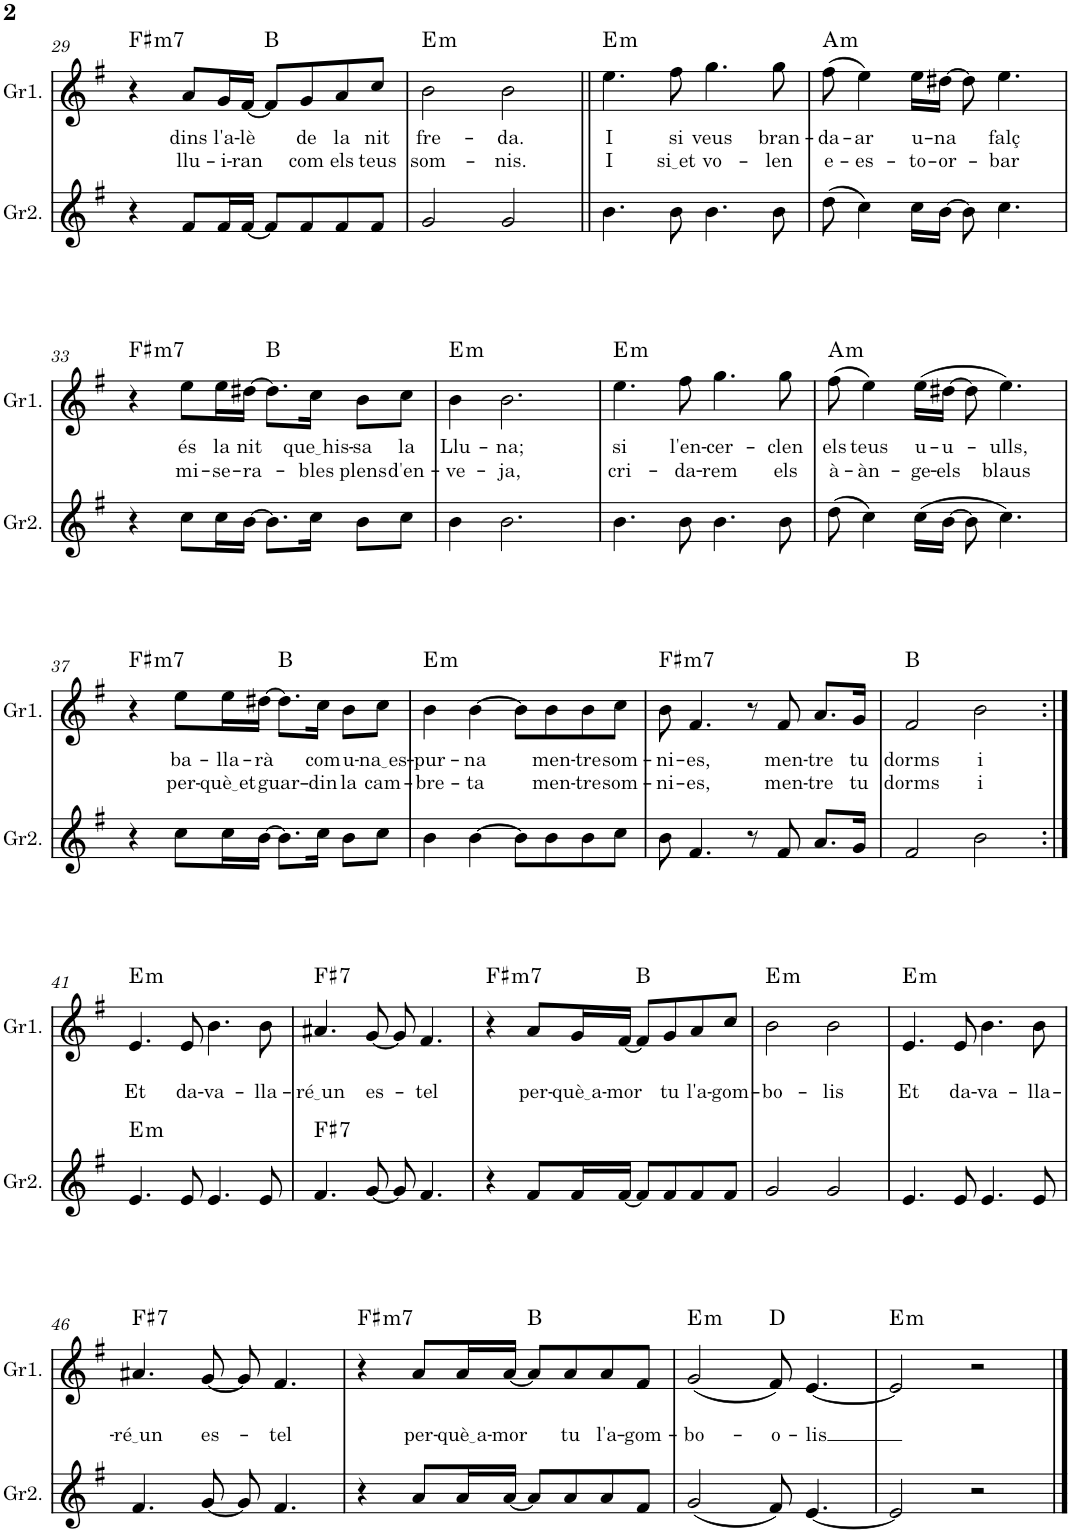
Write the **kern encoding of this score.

**kern	**harte	**kern	**text	**text	**harte
*part2	*part2	*part1	*part1	*part1	*part1
*staff2	*	*staff1	*staff1	*staff1	*
*I"Gralla2	*	*I"Gralla1	*	*	*
*I'Gr2.	*	*I'Gr1.	*	*	*
!!LO:PB:g=z
*clefG2	*	*clefG2	*	*	*
*k[f#]	*	*k[f#]	*	*	*
*M4/4	*	*M4/4	*	*	*
=29	=29	=29	=29	=29	=29
!	!	!	!	!	!LO:H:kt=m7
4r	.	4r	.	.	F#:min7
!	!	!	!LO:LY:b	!LO:LY:b	!
8f#/L	.	8a/L	dins	llu-	.
!	!	!	!LO:LY:b	!LO:LY:b	!
16f#/L	.	16g/L	l'a-	-i-	.
!	!	!	!LO:LY:b	!LO:LY:b	!
[16f#/JJ	.	[16f#/JJ	-lè	-ran	.
8f#/L]	.	8f#/L]	.	.	B:maj
!	!	!	!LO:LY:b	!LO:LY:b	!
8f#/	.	8g/	de	com	.
!	!	!	!LO:LY:b	!LO:LY:b	!
8f#/	.	8a/	la	els	.
!	!	!	!LO:LY:b	!LO:LY:b	!
8f#/J	.	8cc/J	nit	teus	.
=30	=30	=30	=30	=30	=30
!	!	!	!LO:LY:b	!LO:LY:b	!LO:H:kt=m
2g/	.	2b\	fre-	som-	E:min
!	!	!	!LO:LY:b	!LO:LY:b	!
2g/	.	2b\	-da.	-nis.	.
=31||	=31||	=31||	=31||	=31||	=31||
!	!	!	!LO:LY:b	!LO:LY:b	!LO:H:kt=m
4.b\	.	4.ee\	I	I	E:min
!	!	!	!LO:LY:b	!LO:LY:b	!
8b\	.	8ff#\	si	si et	.
!	!	!	!LO:LY:b	!LO:LY:b	!
4.b\	.	4.gg\	veus	vo-	.
!	!	!	!LO:LY:b	!LO:LY:b	!
8b\	.	8gg\	bran-	-len	.
=32	=32	=32	=32	=32	=32
!	!	!	!LO:LY:b	!LO:LY:b	!LO:H:kt=m
(8dd\	.	(8ff#\	-da-	e-	A:min
!	!	!	!LO:LY:b	!LO:LY:b	!
4cc\)	.	4ee\)	-ar	-es-	.
!	!	!	!LO:LY:b	!LO:LY:b	!
16cc\LL	.	16ee\LL	u-	-to-	.
!	!	!	!LO:LY:b	!LO:LY:b	!
[16b\JJ	.	[16dd#X\JJ	-na	-or-	.
8b\]	.	8dd#\]	.	.	.
!	!	!	!LO:LY:b	!LO:LY:b	!
4.cc\	.	4.ee\	falç	-bar	.
!!LO:LB:g=z
=33	=33	=33	=33	=33	=33
!	!	!	!	!	!LO:H:kt=m7
4r	.	4r	.	.	F#:min7
!	!	!	!LO:LY:b	!LO:LY:b	!
8cc\L	.	8ee\L	és	mi-	.
!	!	!	!LO:LY:b	!LO:LY:b	!
16cc\L	.	16ee\L	la	-se-	.
!	!	!	!LO:LY:b	!LO:LY:b	!
[16b\JJ	.	[16dd#X\JJ	nit	-ra-	.
8.b\L]	.	8.dd#\L]	.	.	B:maj
!	!	!	!LO:LY:b	!LO:LY:b	!
16cc\Jk	.	16cc\Jk	que his	-bles	.
!	!	!	!LO:LY:b	!LO:LY:b	!
8b\L	.	8b\L	-sa	plens	.
!	!	!	!LO:LY:b	!LO:LY:b	!
8cc\J	.	8cc\J	la	d'en-	.
=34	=34	=34	=34	=34	=34
!	!	!	!LO:LY:b	!LO:LY:b	!LO:H:kt=m
4b\	.	4b\	Llu-	-ve-	E:min
!	!	!	!LO:LY:b	!LO:LY:b	!
2.b\	.	2.b\	-na;	-ja,	.
=35	=35	=35	=35	=35	=35
!	!	!	!LO:LY:b	!LO:LY:b	!LO:H:kt=m
4.b\	.	4.ee\	si	cri-	E:min
!	!	!	!LO:LY:b	!LO:LY:b	!
8b\	.	8ff#\	l'en-	-da-	.
!	!	!	!LO:LY:b	!LO:LY:b	!
4.b\	.	4.gg\	-cer-	-rem	.
!	!	!	!LO:LY:b	!LO:LY:b	!
8b\	.	8gg\	-clen	els	.
=36	=36	=36	=36	=36	=36
!	!	!	!LO:LY:b	!LO:LY:b	!LO:H:kt=m
(8dd\	.	(8ff#\	els	à-	A:min
!	!	!	!LO:LY:b	!LO:LY:b	!
4cc\)	.	4ee\)	teus	-àn-	.
!	!	!	!LO:LY:b	!LO:LY:b	!
(16cc\LL	.	(16ee\LL	u-	-ge-	.
!	!	!	!LO:LY:b	!LO:LY:b	!
[16b\JJ	.	[16dd#X\JJ	-u-	-els	.
8b\]	.	8dd#\]	.	.	.
!	!	!	!LO:LY:b	!LO:LY:b	!
4.cc\)	.	4.ee\)	-ulls,	blaus	.
!!LO:LB:g=z
=37	=37	=37	=37	=37	=37
!	!	!	!	!	!LO:H:kt=m7
4r	.	4r	.	.	F#:min7
!	!	!	!LO:LY:b	!LO:LY:b	!
8cc\L	.	8ee\L	ba-	per-	.
!	!	!	!LO:LY:b	!LO:LY:b	!
16cc\L	.	16ee\L	-lla-	què et	.
!	!	!	!LO:LY:b	!LO:LY:b	!
[16b\JJ	.	[16dd#X\JJ	-rà	guar-	.
8.b\L]	.	8.dd#\L]	.	.	B:maj
!	!	!	!LO:LY:b	!LO:LY:b	!
16cc\Jk	.	16cc\Jk	com	-din	.
!	!	!	!LO:LY:b	!LO:LY:b	!
8b\L	.	8b\L	u-	la	.
!	!	!	!LO:LY:b	!LO:LY:b	!
8cc\J	.	8cc\J	na es	cam-	.
=38	=38	=38	=38	=38	=38
!	!	!	!LO:LY:b	!LO:LY:b	!LO:H:kt=m
4b\	.	4b\	-pur-	-bre-	E:min
!	!	!	!LO:LY:b	!LO:LY:b	!
[4b\	.	[4b\	-na	-ta	.
8b\L]	.	8b\L]	.	.	.
!	!	!	!LO:LY:b	!LO:LY:b	!
8b\	.	8b\	men-	men-	.
!	!	!	!LO:LY:b	!LO:LY:b	!
8b\	.	8b\	-tre	-tre	.
!	!	!	!LO:LY:b	!LO:LY:b	!
8cc\J	.	8cc\J	som-	som-	.
=39	=39	=39	=39	=39	=39
!	!	!	!LO:LY:b	!LO:LY:b	!LO:H:kt=m7
8b\	.	8b\	-ni-	-ni-	F#:min7
!	!	!	!LO:LY:b	!LO:LY:b	!
4.f#/	.	4.f#/	-es,	-es,	.
8r	.	8r	.	.	.
!	!	!	!LO:LY:b	!LO:LY:b	!
8f#/	.	8f#/	men-	men-	.
!	!	!	!LO:LY:b	!LO:LY:b	!
8.a/L	.	8.a/L	-tre	-tre	.
!	!	!	!LO:LY:b	!LO:LY:b	!
16g/Jk	.	16g/Jk	tu	tu	.
=40	=40	=40	=40	=40	=40
!	!	!	!LO:LY:b	!LO:LY:b	!
2f#/	.	2f#/	dorms	dorms	B:maj
!	!	!	!LO:LY:b	!LO:LY:b	!
2b\	.	2b\	i	i	.
!!LO:LB:g=z
=41:|!	=41:|!	=41:|!	=41:|!	=41:|!	=41:|!
!	!LO:H:kt=m	!	!	!LO:LY:b	!LO:H:kt=m
4.e/	E:min	4.e/	.	Et	E:min
!	!	!	!	!LO:LY:b	!
8e/	.	8e/	.	da-	.
!	!	!	!	!LO:LY:b	!
4.e/	.	4.b\	.	-va-	.
!	!	!	!	!LO:LY:b	!
8e/	.	8b\	.	-lla-	.
=42	=42	=42	=42	=42	=42
!	!LO:H:kt=7	!	!	!LO:LY:b	!LO:H:kt=7
4.f#/	F#:7	4.a#X/	.	ré un	F#:7
!	!	!	!	!LO:LY:b	!
[8g/	.	[8g/	.	es-	.
8g/]	.	8g/]	.	.	.
!	!	!	!	!LO:LY:b	!
4.f#/	.	4.f#/	.	-tel	.
=43	=43	=43	=43	=43	=43
!	!	!	!	!	!LO:H:kt=m7
4r	.	4r	.	.	F#:min7
!	!	!	!	!LO:LY:b	!
8f#/L	.	8a/L	.	per-	.
!	!	!	!	!LO:LY:b	!
16f#/L	.	16g/L	.	què a	.
!	!	!	!	!LO:LY:b	!
[16f#/JJ	.	[16f#/JJ	.	-mor	.
8f#/L]	.	8f#/L]	.	.	B:maj
!	!	!	!	!LO:LY:b	!
8f#/	.	8g/	.	tu	.
!	!	!	!	!LO:LY:b	!
8f#/	.	8a/	.	l'a-	.
!	!	!	!	!LO:LY:b	!
8f#/J	.	8cc/J	.	-gom-	.
=44	=44	=44	=44	=44	=44
!	!	!	!	!LO:LY:b	!LO:H:kt=m
2g/	.	2b\	.	-bo-	E:min
!	!	!	!	!LO:LY:b	!
2g/	.	2b\	.	-lis	.
=45	=45	=45	=45	=45	=45
!	!	!	!	!LO:LY:b	!LO:H:kt=m
4.e/	.	4.e/	.	Et	E:min
!	!	!	!	!LO:LY:b	!
8e/	.	8e/	.	da-	.
!	!	!	!	!LO:LY:b	!
4.e/	.	4.b\	.	-va-	.
!	!	!	!	!LO:LY:b	!
8e/	.	8b\	.	-lla-	.
!!LO:LB:g=z
=46	=46	=46	=46	=46	=46
!	!	!	!	!LO:LY:b	!LO:H:kt=7
4.f#/	.	4.a#X/	.	ré un	F#:7
!	!	!	!	!LO:LY:b	!
[8g/	.	[8g/	.	es-	.
8g/]	.	8g/]	.	.	.
!	!	!	!	!LO:LY:b	!
4.f#/	.	4.f#/	.	-tel	.
=47	=47	=47	=47	=47	=47
!	!	!	!	!	!LO:H:kt=m7
4r	.	4r	.	.	F#:min7
!	!	!	!	!LO:LY:b	!
8a/L	.	8a/L	.	per-	.
!	!	!	!	!LO:LY:b	!
16a/L	.	16a/L	.	què a	.
!	!	!	!	!LO:LY:b	!
[16a/JJ	.	[16a/JJ	.	-mor	.
8a/L]	.	8a/L]	.	.	B:maj
!	!	!	!	!LO:LY:b	!
8a/	.	8a/	.	tu	.
!	!	!	!	!LO:LY:b	!
8a/	.	8a/	.	l'a-	.
!	!	!	!	!LO:LY:b	!
8f#/J	.	8f#/J	.	-gom-	.
=48	=48	=48	=48	=48	=48
!	!	!	!	!LO:LY:b	!LO:H:kt=m
(2g/	.	(2g/	.	-bo-	E:min
!	!	!	!	!LO:LY:b	!
8f#/)	.	8f#/)	.	-o-	D:maj
!	!	!	!	!LO:LY:b	!
[4.e/	.	[4.e/	.	-lis	.
=49	=49	=49	=49	=49	=49
!	!	!	!	!	!LO:H:kt=m
2e/]	.	2e/]	.	.	E:min
2r	.	2r	.	.	.
==	==	==	==	==	==
*-	*-	*-	*-	*-	*-
